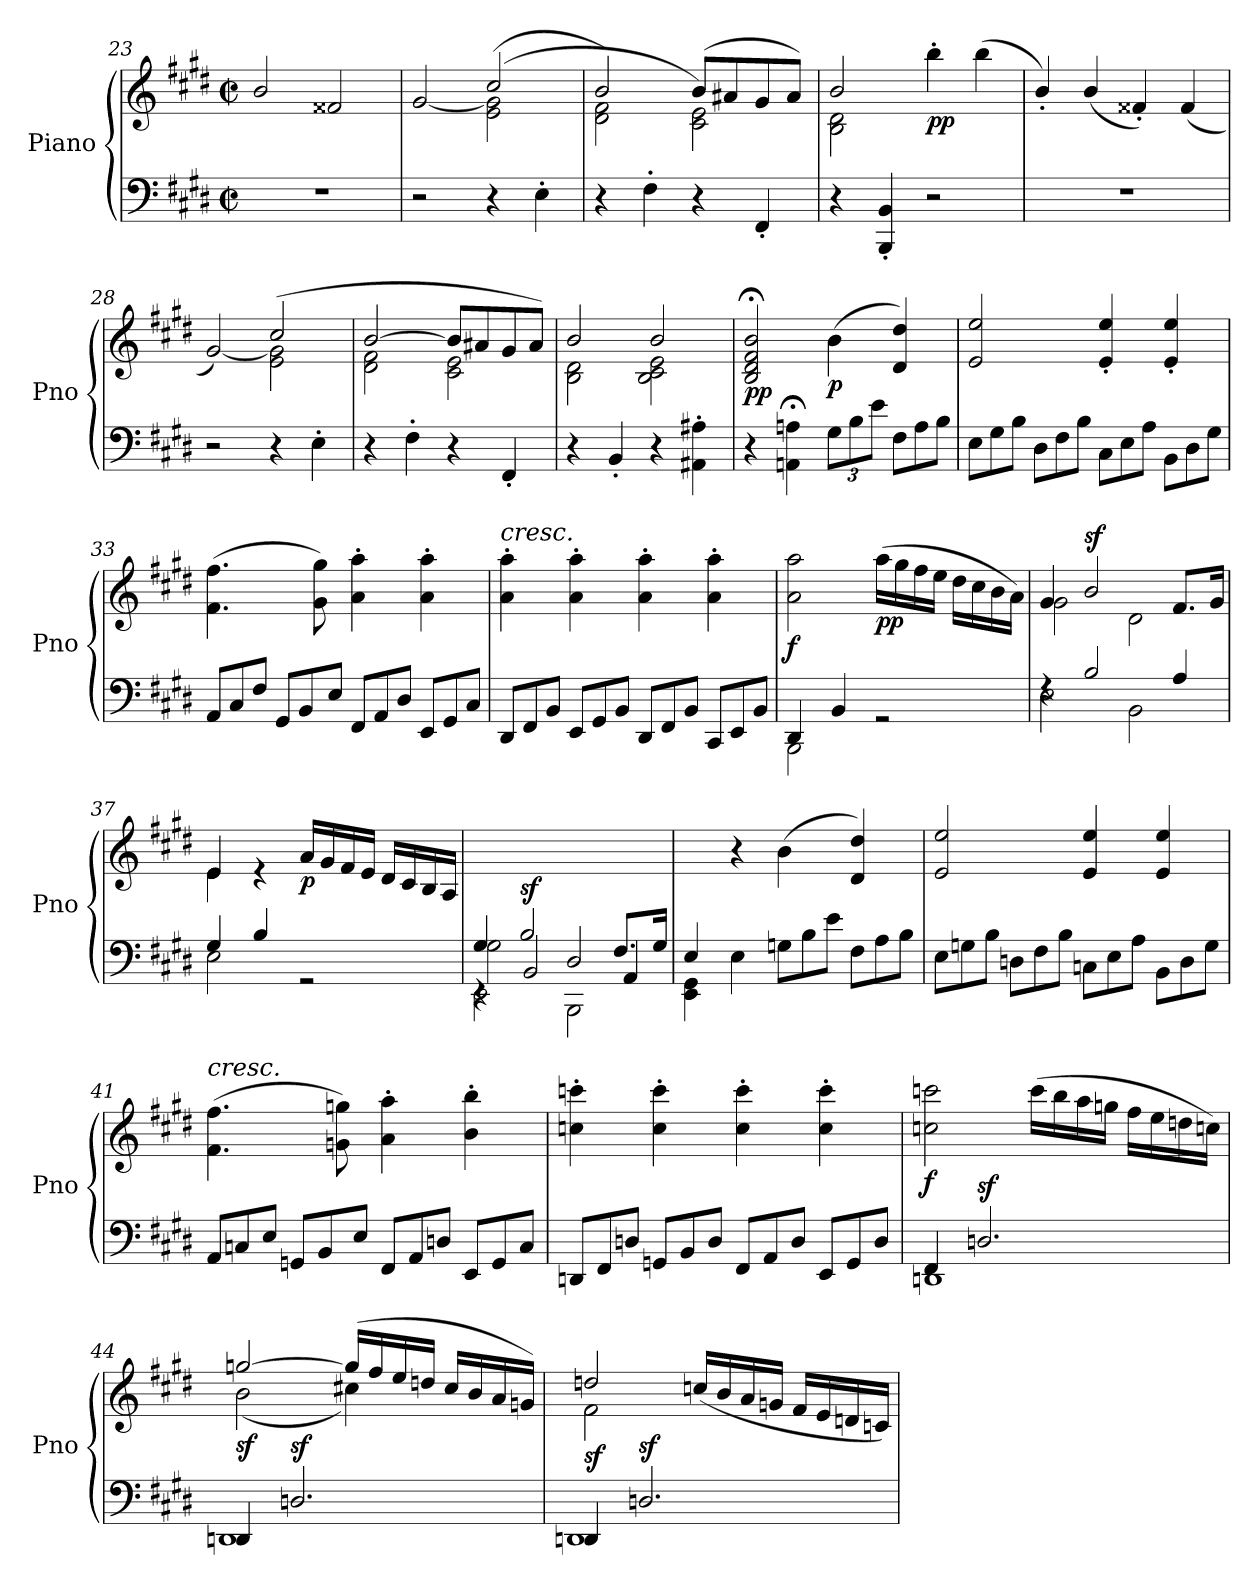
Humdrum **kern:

**kern	**kern	**dynam
*part1	*part1	*part1
*staff2	*staff1	*staff1/2
*I"Piano	*	*
*I'Pno	*	*
*clefF4	*clefG2	*
*k[f#c#g#d#]	*k[f#c#g#d#]	*
*M4/4	*M4/4	*
*met(c|)	*met(c|)	*
=23	=23	=23
1r	2b/	.
.	2f##X/	.
=24	=24	=24
*	*^	*
2r	[2g#/	2ryy	.
4r	(2e\ 2g#\]	(2cc#/	.
4E'\	.	.	.
=25	=25	=25	=25
4r	2b/)	2d#\ 2f#\	.
4F#'\	.	.	.
4r	(8b/L	2c#\ 2e\)	.
.	8a#X/	.	.
4FF#'/	8g#/	.	.
.	8a#/J)	.	.
=26	=26	=26	=26
4r	2b/	2B\ 2d#\	.
4BBB/' 4BB/'	.	.	.
!	!	!	!LO:DY:b
2r	4bb'\	2ryy	pp
.	(>4bb\	.	.
*	*v	*v	*
=27	=27	=27
1r	4b'/)	.
.	(>4b/	.
.	4f##X'/)	.
.	(4f##/	.
=28	=28	=28
*	*^	*
2r	[2g#/)	2ryy	.
4r	(2e\ 2g#\]	2cc#/	.
4E'\	.	.	.
=29	=29	=29	=29
4r	[2b/	2d#\ 2f#\	.
4F#'\	.	.	.
4r	(8b/L]	2c#\ 2e\)	.
.	8a#X/	.	.
4FF#'/	8g#/	.	.
.	8a#/J)	.	.
!!LO:LB:g=z	!!
=30	=30	=30	=30
!	!	!	!LO:DY:b
4r	2b/	2B\ 2d#\	other-dynamics
4BB'/	.	.	.
4r	2b/	2B\ 2c#\ 2e\	.
4AA#X\' 4A#X\'	.	.	.
*	*v	*v	*
=31	=31	=31
!	!	!LO:DY:b
4r	2B/;< 2d#/;< 2f#/;< 2b/;<	pp
4AAn\;< 4An\;<	.	.
*Xbrackettup	*	*
!	!	!LO:DY:b
12G#\L	(4b\	p
12B\	.	.
12e\J	.	.
*Xtuplet	*	*
12F#\L	4d#/ 4dd#/)	.
12A\	.	.
12B\J	.	.
=32	=32	=32
12E\L	2e/ 2ee/	.
12G#\	.	.
12B\J	.	.
12D#\L	.	.
12F#\	.	.
12B\J	.	.
12C#\L	4e/' 4ee/'	.
12E\	.	.
12A\J	.	.
12BB\L	4e/' 4ee/'	.
12D#\	.	.
12G#\J	.	.
=33	=33	=33
12AA/L	(4.f#\ 4.ff#\	.
12C#/	.	.
12F#/J	.	.
12GG#/L	.	.
12BB/	.	.
.	8g#\ 8gg#\)	.
12E/J	.	.
12FF#/L	4a\' 4aa\'	.
12AA/	.	.
12D#/J	.	.
12EE/L	4a\' 4aa\'	.
12GG#/	.	.
12C#/J	.	.
!!LO:LB:g=z
=34	=34	=34
!	!LO:TX:a:i:t=cresc.	!
12DD#/L	4a\' 4aa\'	.
12FF#/	.	.
12BB/J	.	.
12EE/L	4a\' 4aa\'	.
12GG#/	.	.
12BB/J	.	.
12DD#/L	4a\' 4aa\'	.
12FF#/	.	.
12BB/J	.	.
12CC#/L	4a\' 4aa\'	.
12EE/	.	.
12BB/J	.	.
=35	=35	=35
*^	*	*
!	!	!	!LO:DY:b
4DD#/	2BBB\	2a\ 2aa\	f
4BB/	.	.	.
!	!	!	!LO:DY:b
!	!	!	!LO:DY:n=1:b
2rGG	2ryy	(16aa\LL	p p
.	.	16gg#\	.
.	.	16ff#\	.
.	.	16ee\JJ	.
.	.	16dd#\LL	.
.	.	16cc#\	.
.	.	16b\	.
.	.	16a\JJ)	.
=36	=36	=36	=36
*	*	*^	*
4rF	2E\	4g#/	2g#\	.
!	!	!	!	!LO:DY:a
2B/	.	2b/	.	sf
.	2BB\	.	2d#\	.
4A/	.	8.f#/L	.	.
.	.	16g#/Jk	.	.
=37	=37	=37	=37	=37
4G#/	2E\	4e/	4e\	.
4B/	.	4re	2.ryy	.
!	!	!	!	!LO:DY:b
2rGG	2ryy	16a/LL	.	p
.	.	16g#/	.	.
.	.	16f#/	.	.
.	.	16e/JJ	.	.
.	.	16d#/LL	.	.
.	.	16c#/	.	.
.	.	16B/	.	.
.	.	16A/JJ	.	.
*	*	*v	*v	*
=38	=38	=38	=38
*^	*^	*	*
4G#/	2G#\	4rEE	2EE\	1ryy	.
!	!	!	!	!	!LO:DY:a=2
2B/	.	2BB/	.	.	sf
.	2D#/	.	2BBB\	.	.
8.F#/L	.	4AA/	.	.	.
16G#/Jk	.	.	.	.	.
*	*v	*v	*v	*	*
!!LO:LB:g=z
=39	=39	=39	=39
4E/	4EE\ 4GG#\	4ryy	.
2.ryy	4E\	4r	.
.	12Gn\L	(4b\	.
.	12B\	.	.
.	12e\J	.	.
.	12F#\L	4d#/ 4dd#/)	.
.	12A\	.	.
.	12B\J	.	.
*v	*v	*	*
=40	=40	=40
12E\L	2e/ 2ee/	.
12Gn\	.	.
12B\J	.	.
12Dn\L	.	.
12F#\	.	.
12B\J	.	.
12Cn\L	4e/ 4ee/	.
12E\	.	.
12A\J	.	.
12BB\L	4e/ 4ee/	.
12D\	.	.
12G\J	.	.
=41	=41	=41
!	!LO:TX:a:i:t=cresc.	!
12AA/L	(4.f#\ 4.ff#\	.
12Cn/	.	.
12E/J	.	.
12GGn/L	.	.
12BB/	.	.
.	8gn\ 8ggn\)	.
12E/J	.	.
12FF#/L	4a\' 4aa\'	.
12AA/	.	.
12Dn/J	.	.
12EE/L	4b\' 4bb\'	.
12GG/	.	.
12C/J	.	.
=42	=42	=42
12DDn/L	4ccn\' 4cccn\'	.
12FF#/	.	.
12Dn/J	.	.
12GGn/L	4cc\' 4ccc\'	.
12BB/	.	.
12D/J	.	.
12FF#/L	4cc\' 4ccc\'	.
12AA/	.	.
12D/J	.	.
12EE/L	4cc\' 4ccc\'	.
12GG/	.	.
12D/J	.	.
!!LO:LB:g=z
=43	=43	=43
*^	*	*
!	!	!	!LO:DY:b
4FF#/	1DDn	2ccn\ 2cccn\	f
!	!	!	!LO:DY:a=2
2.Dn/	.	.	sf
.	.	(16ccc\LL	.
.	.	16bb\	.
.	.	16aa\	.
.	.	16ggn\JJ	.
.	.	16ff#\LL	.
.	.	16ee\	.
.	.	16ddn\	.
.	.	16ccn\JJ)	.
=44	=44	=44	=44
*	*	*^	*
!	!	!	!	!LO:DY:b
4DDn/	1DD	[2ggn/	(2b\	sf
!	!	!	!	!LO:DY:a=2
2.Dn/	.	.	.	sf
.	.	(16gg/LL]	4cc#X\)	.
.	.	16ff#/	.	.
.	.	16ee/	.	.
.	.	16ddn/JJ	.	.
.	.	16cc#/LL	4ryy	.
.	.	16b/	.	.
.	.	16a/	.	.
.	.	16gn/JJ)	.	.
=45	=45	=45	=45	=45
!	!	!	!	!LO:DY:b
4DDn/	1DD	2ddn/	2f#\	sf
!	!	!	!	!LO:DY:a=2
2.Dn/	.	.	.	sf
.	.	(16ccn/LL	2ryy	.
.	.	16b/	.	.
.	.	16a/	.	.
.	.	16gn/JJ	.	.
.	.	16f#/LL	.	.
.	.	16e/	.	.
.	.	16dn/	.	.
.	.	16cn/JJ)	.	.
*v	*v	*	*	*
*	*v	*v	*
=	=	=
*-	*-	*-
